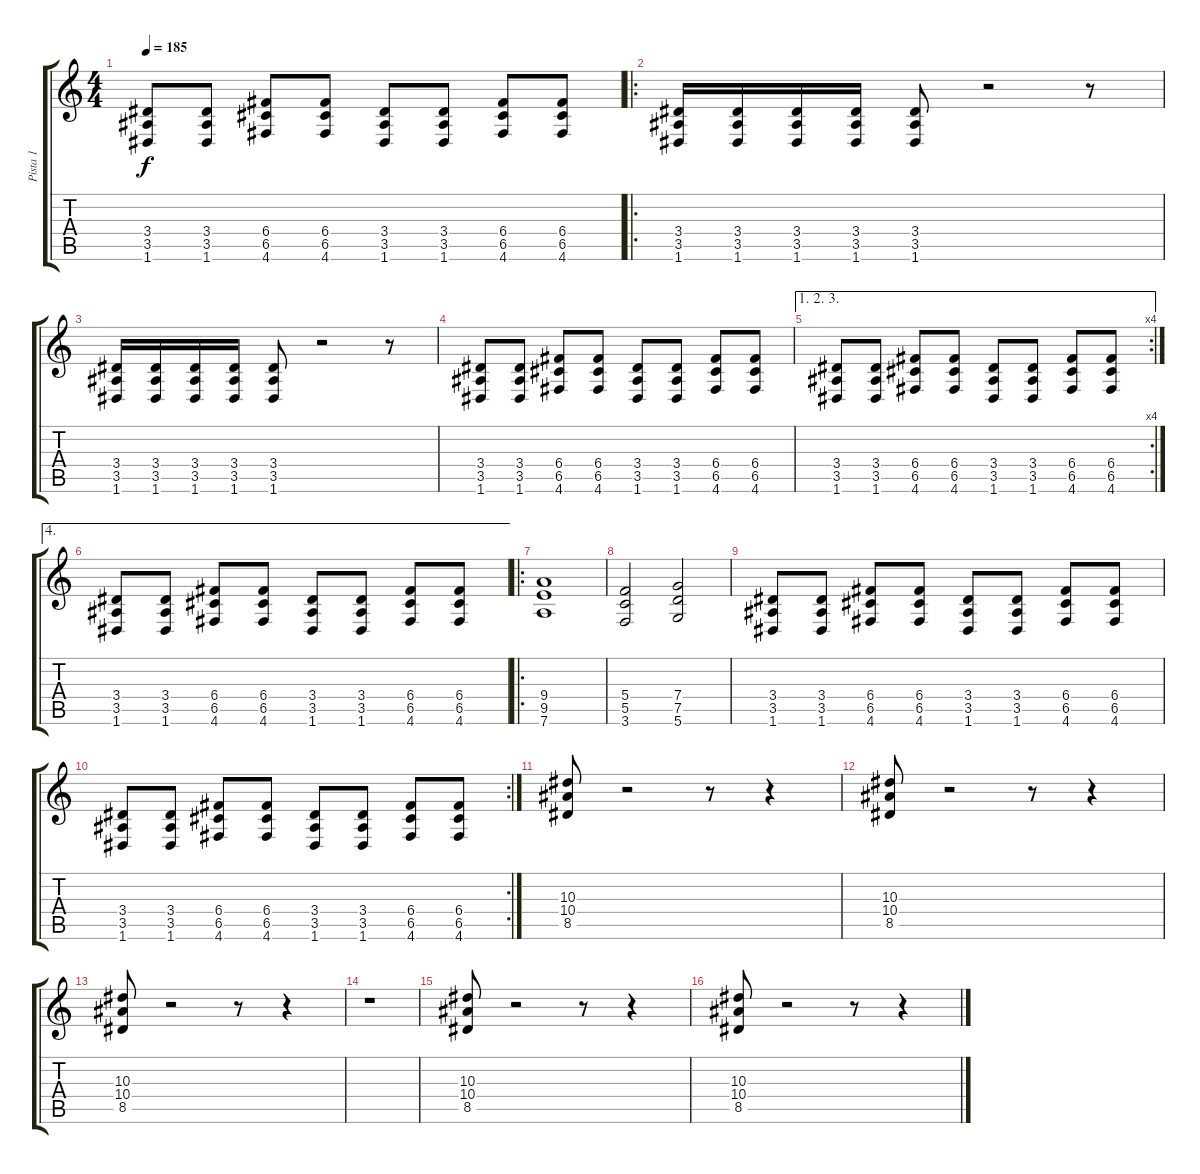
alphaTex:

\track ("Pista 1" "Pista 1") {instrument distortionguitar}
\staff {score tabs}
\tuning (D4 A3 F3 C3 G2 D2) {hide}
\ts (4 4)
\tempo 185
\clef g2
\ks c
(3.4 3.5 1.6).8{dy f} (3.4 3.5 1.6).8 (6.4 6.5 4.6).8 (6.4 6.5 4.6).8 (3.4 3.5 1.6).8 (3.4 3.5 1.6).8 (6.4 6.5 4.6).8 (6.4 6.5 4.6).8 |
\ro
(3.4 3.5 1.6).16 (3.4 3.5 1.6).16 (3.4 3.5 1.6).16 (3.4 3.5 1.6).16 (3.4 3.5 1.6).8 r.2 r.8 |
(3.4 3.5 1.6).16 (3.4 3.5 1.6).16 (3.4 3.5 1.6).16 (3.4 3.5 1.6).16 (3.4 3.5 1.6).8 r.2 r.8 |
(3.4 3.5 1.6).8 (3.4 3.5 1.6).8 (6.4 6.5 4.6).8 (6.4 6.5 4.6).8 (3.4 3.5 1.6).8 (3.4 3.5 1.6).8 (6.4 6.5 4.6).8 (6.4 6.5 4.6).8 |
\ae (1 2 3)
\rc 4
(3.4 3.5 1.6).8 (3.4 3.5 1.6).8 (6.4 6.5 4.6).8 (6.4 6.5 4.6).8 (3.4 3.5 1.6).8 (3.4 3.5 1.6).8 (6.4 6.5 4.6).8 (6.4 6.5 4.6).8 |
\ae 4
(3.4 3.5 1.6).8 (3.4 3.5 1.6).8 (6.4 6.5 4.6).8 (6.4 6.5 4.6).8 (3.4 3.5 1.6).8 (3.4 3.5 1.6).8 (6.4 6.5 4.6).8 (6.4 6.5 4.6).8 |
\ro
(9.4 9.5 7.6).1 |
(5.4 5.5 3.6).2 (7.4 7.5 5.6).2 |
(3.4 3.5 1.6).8 (3.4 3.5 1.6).8 (6.4 6.5 4.6).8 (6.4 6.5 4.6).8 (3.4 3.5 1.6).8 (3.4 3.5 1.6).8 (6.4 6.5 4.6).8 (6.4 6.5 4.6).8 |
\rc 2
(3.4 3.5 1.6).8 (3.4 3.5 1.6).8 (6.4 6.5 4.6).8 (6.4 6.5 4.6).8 (3.4 3.5 1.6).8 (3.4 3.5 1.6).8 (6.4 6.5 4.6).8 (6.4 6.5 4.6).8 |
(10.3 10.4 8.5).8 r.2 r.8 r.4 |
(10.3 10.4 8.5).8 r.2 r.8 r.4 |
(10.3 10.4 8.5).8 r.2 r.8 r.4 |
r.1 |
(10.3 10.4 8.5).8 r.2 r.8 r.4 |
(10.3 10.4 8.5).8 r.2 r.8 r.4
